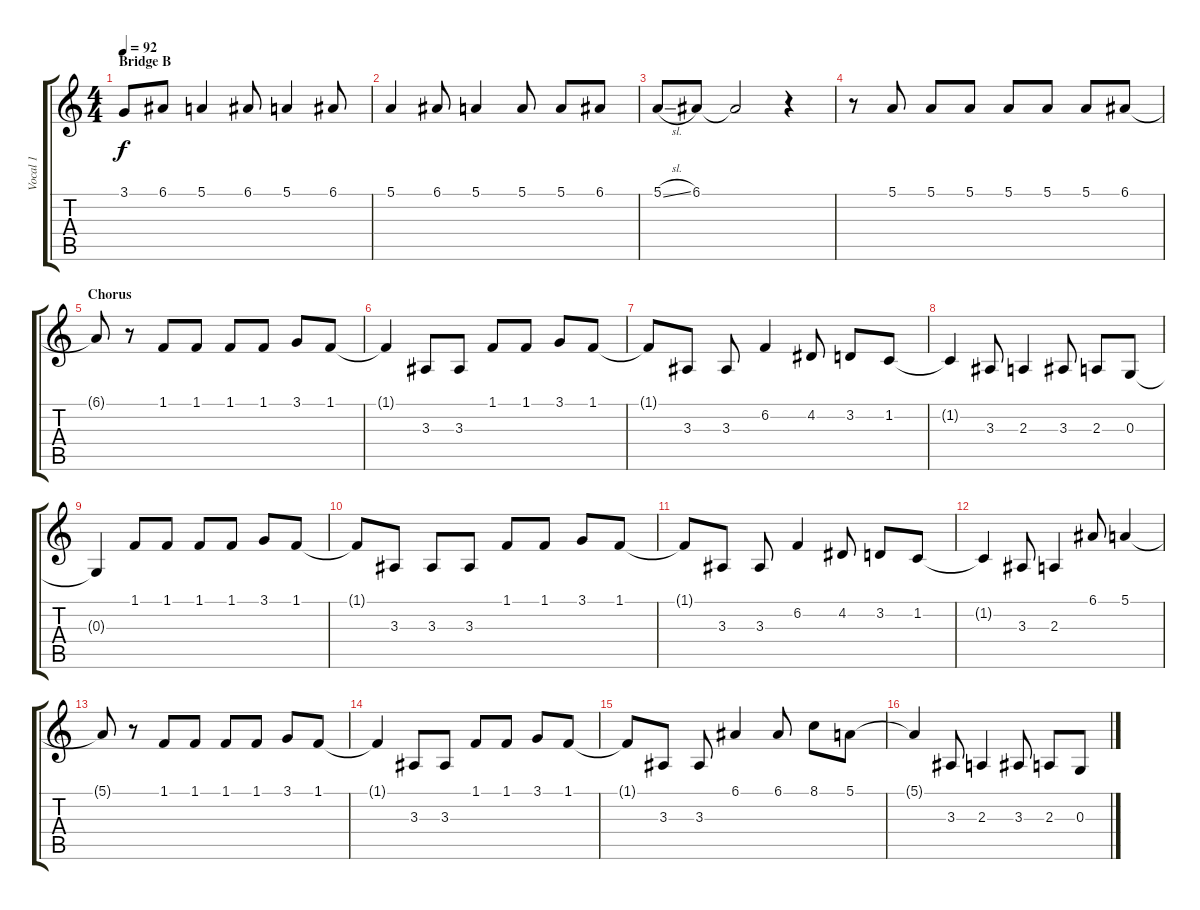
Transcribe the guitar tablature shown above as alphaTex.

\track ("Vocal 1" "Vocal 1") {instrument clarinet}
\staff {score tabs}
\tuning (E4 B3 G3 D3 A2 E2) {hide}
\ts (4 4)
\section ("" "Bridge B")
\tempo 92
\clef g2
\ks c
3.1.8{dy f} 6.1.8 5.1.4 6.1.8 5.1.4 6.1.8 |
5.1.4 6.1.8 5.1.4 5.1.8 5.1.8 6.1.8 |
5.1{sl}.8 6.1.8 6.1{t}.2 r.4 |
r.8 5.1.8 5.1.8 5.1.8 5.1.8 5.1.8 5.1.8 6.1.8 |
\section ("" "Chorus")
6.1{t}.8 r.8 1.1.8 1.1.8 1.1.8 1.1.8 3.1.8 1.1.8 |
1.1{t}.4 3.3.8 3.3.8 1.1.8 1.1.8 3.1.8 1.1.8 |
1.1{t}.8 3.3.8 3.3.8 6.2.4 4.2.8 3.2.8 1.2.8 |
1.2{t}.4 3.3.8 2.3.4 3.3.8 2.3.8 0.3.8 |
0.3{t}.4 1.1.8 1.1.8 1.1.8 1.1.8 3.1.8 1.1.8 |
1.1{t}.8 3.3.8 3.3.8 3.3.8 1.1.8 1.1.8 3.1.8 1.1.8 |
1.1{t}.8 3.3.8 3.3.8 6.2.4 4.2.8 3.2.8 1.2.8 |
1.2{t}.4 3.3.8 2.3.4 6.1.8 5.1.4 |
5.1{t}.8 r.8 1.1.8 1.1.8 1.1.8 1.1.8 3.1.8 1.1.8 |
1.1{t}.4 3.3.8 3.3.8 1.1.8 1.1.8 3.1.8 1.1.8 |
1.1{t}.8 3.3.8 3.3.8 6.1.4 6.1.8 8.1.8 5.1.8 |
5.1{t}.4 3.3.8 2.3.4 3.3.8 2.3.8 0.3.8
